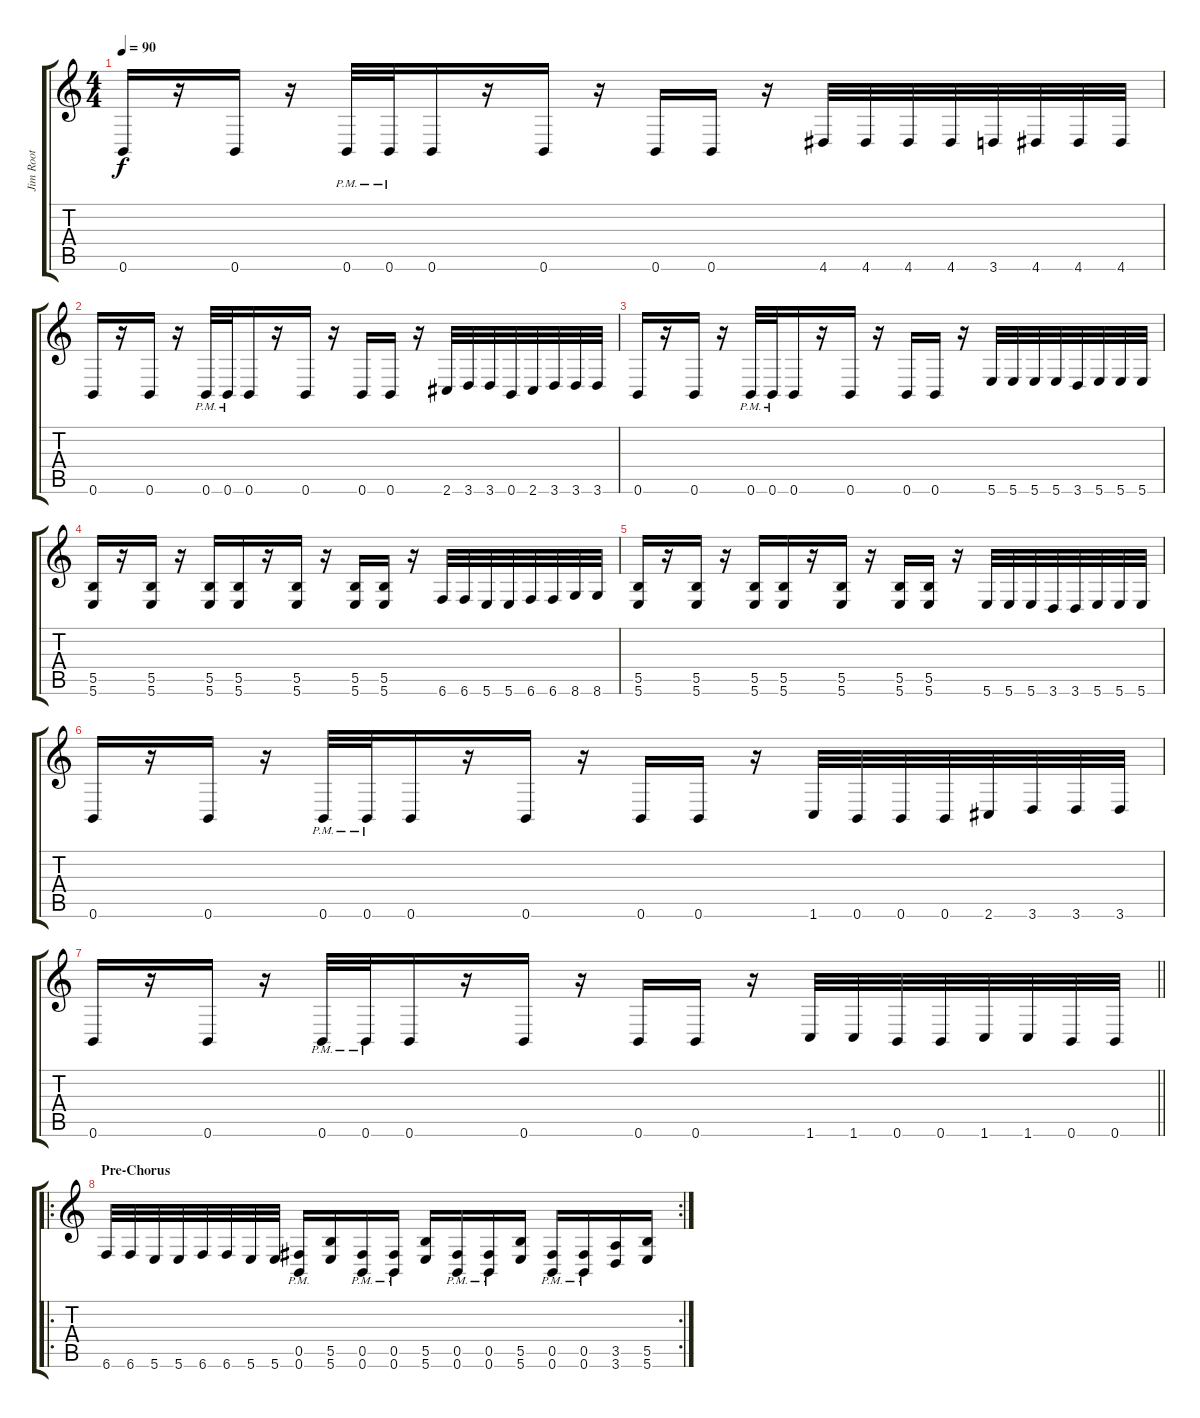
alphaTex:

\track ("Jim Root" "Jim Root") {instrument distortionguitar}
\staff {score tabs}
\tuning (Db4 Ab3 E3 B2 Gb2 B1) {hide}
\ts (4 4)
\tempo 90
\clef g2
\ks c
0.6.16{dy f} r.16 0.6.16 r.16 0.6{pm}.32 0.6{pm}.32 0.6.16 r.16 0.6.16 r.16 0.6.16 0.6.16 r.16 4.6.32 4.6.32 4.6.32 4.6.32 3.6.32 4.6.32 4.6.32 4.6.32 |
0.6.16 r.16 0.6.16 r.16 0.6{pm}.32 0.6{pm}.32 0.6.16 r.16 0.6.16 r.16 0.6.16 0.6.16 r.16 2.6.32 3.6.32 3.6.32 0.6.32 2.6.32 3.6.32 3.6.32 3.6.32 |
0.6.16 r.16 0.6.16 r.16 0.6{pm}.32 0.6{pm}.32 0.6.16 r.16 0.6.16 r.16 0.6.16 0.6.16 r.16 5.6.32 5.6.32 5.6.32 5.6.32 3.6.32 5.6.32 5.6.32 5.6.32 |
(5.5 5.6).16 r.16 (5.5 5.6).16 r.16 (5.5 5.6).16 (5.5 5.6).16 r.16 (5.5 5.6).16 r.16 (5.5 5.6).16 (5.5 5.6).16 r.16 6.6.32 6.6.32 5.6.32 5.6.32 6.6.32 6.6.32 8.6.32 8.6.32 |
(5.5 5.6).16 r.16 (5.5 5.6).16 r.16 (5.5 5.6).16 (5.5 5.6).16 r.16 (5.5 5.6).16 r.16 (5.5 5.6).16 (5.5 5.6).16 r.16 5.6.32 5.6.32 5.6.32 3.6.32 3.6.32 5.6.32 5.6.32 5.6.32 |
0.6.16 r.16 0.6.16 r.16 0.6{pm}.32 0.6{pm}.32 0.6.16 r.16 0.6.16 r.16 0.6.16 0.6.16 r.16 1.6.32 0.6.32 0.6.32 0.6.32 2.6.32 3.6.32 3.6.32 3.6.32 |
\barLineRight lightlight
0.6.16 r.16 0.6.16 r.16 0.6{pm}.32 0.6{pm}.32 0.6.16 r.16 0.6.16 r.16 0.6.16 0.6.16 r.16 1.6.32 1.6.32 0.6.32 0.6.32 1.6.32 1.6.32 0.6.32 0.6.32 |
\ro
\rc 2
\section ("" "Pre-Chorus")
6.6.32 6.6.32 5.6.32 5.6.32 6.6.32 6.6.32 5.6.32 5.6.32 (0.5{pm} 0.6{pm}).16 (5.5 5.6).16 (0.5{pm} 0.6{pm}).16 (0.5{pm} 0.6{pm}).16 (5.5 5.6).16 (0.5{pm} 0.6{pm}).16 (0.5{pm} 0.6{pm}).16 (5.5 5.6).16 (0.5{pm} 0.6{pm}).16 (0.5{pm} 0.6{pm}).16 (3.5 3.6).16 (5.5 5.6).16
